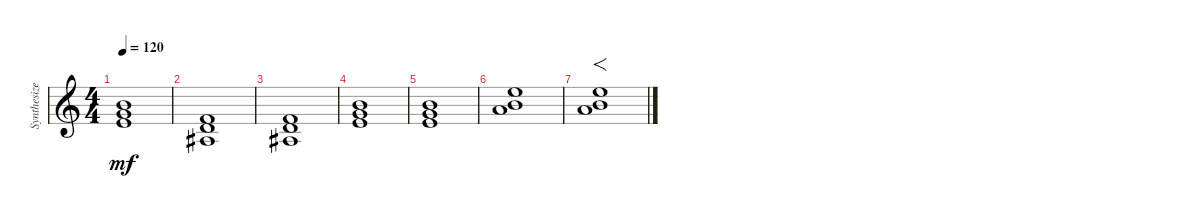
\track ("Synthesizer (Staff 1)" "Synthesize") {instrument fx1rain}
\staff {score}
\tuning (E4 B3 G3 D3 A2 E2 B1) {hide}
\ts (4 4)
\tempo 120
\clef g2
\ks c
(0.1 8.2 16.3).1{dy mf} |
(1.1 3.2 3.3).1 |
(1.1 3.2 3.3).1 |
(0.1 8.2 16.3).1 |
(0.1 8.2 16.3).1 |
(5.1 17.2 16.3).1 |
(5.1 17.2 16.3).1{f}
